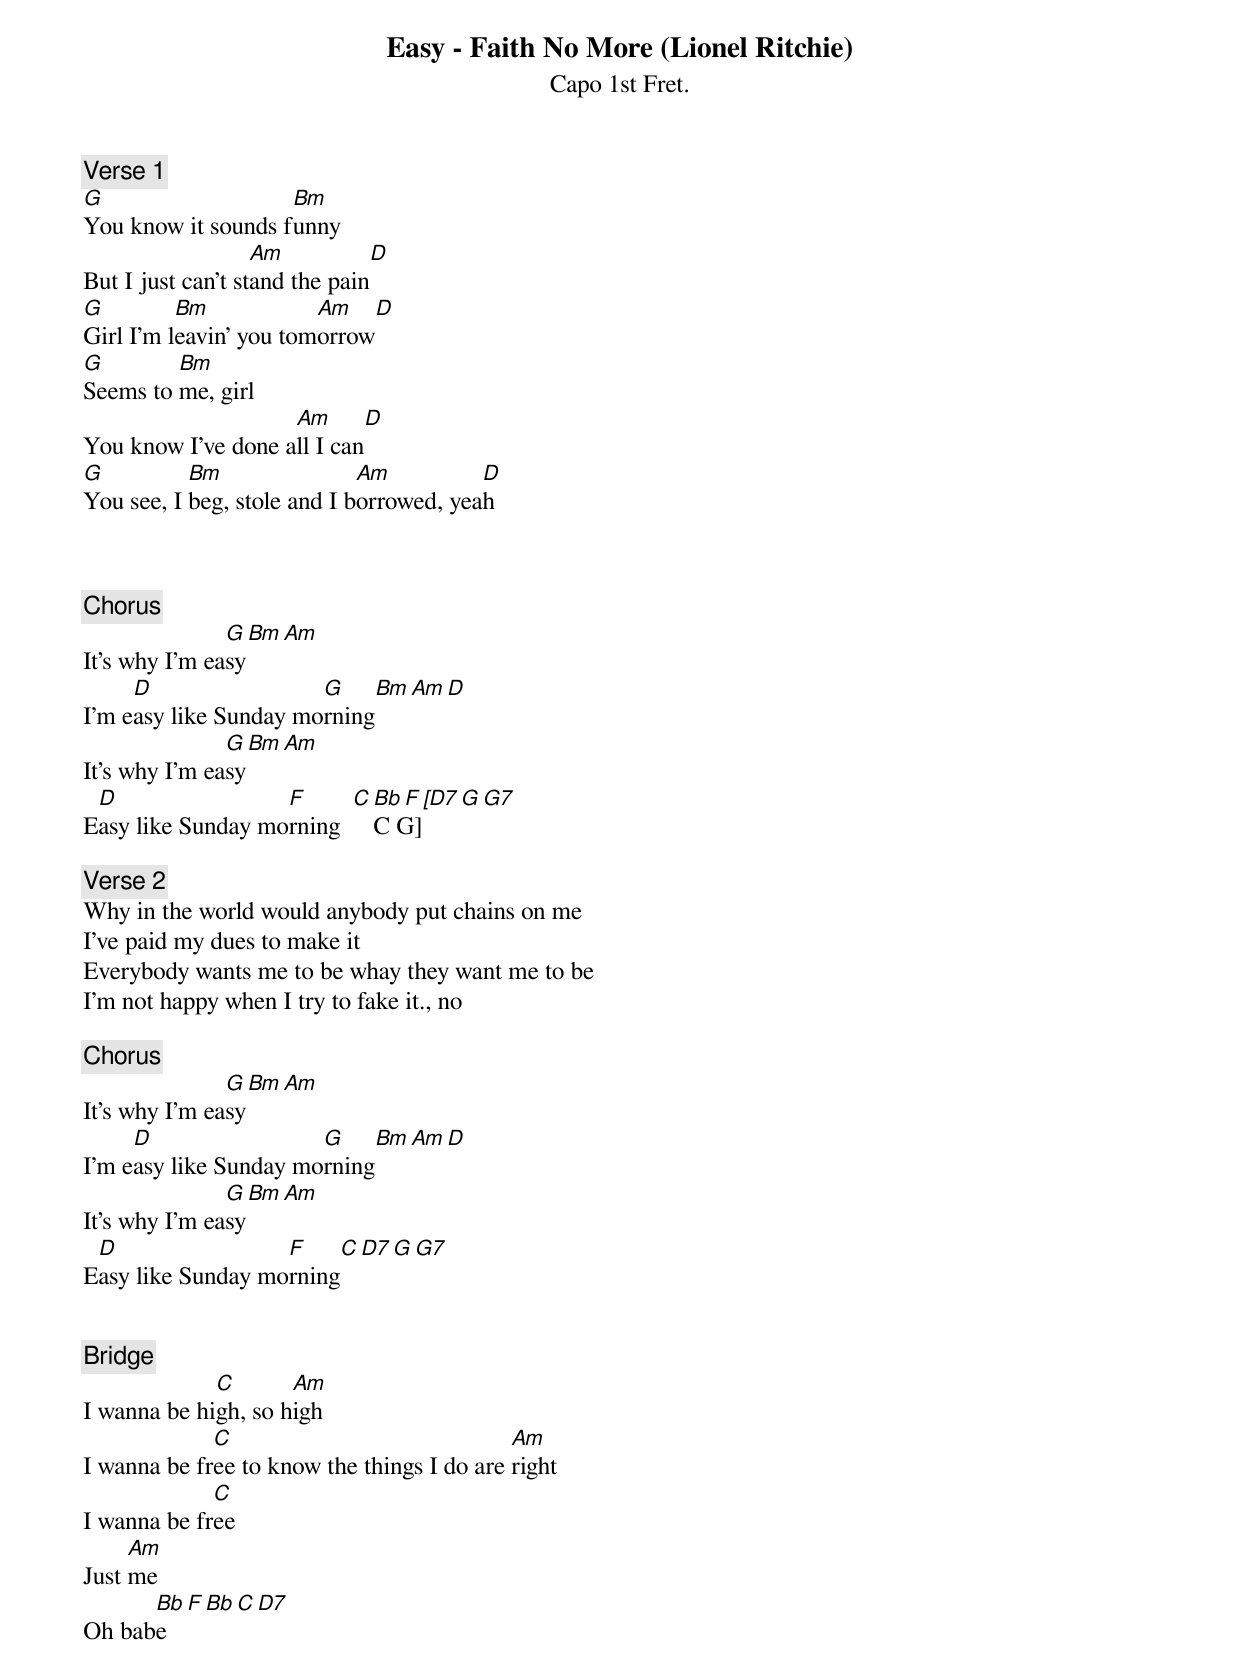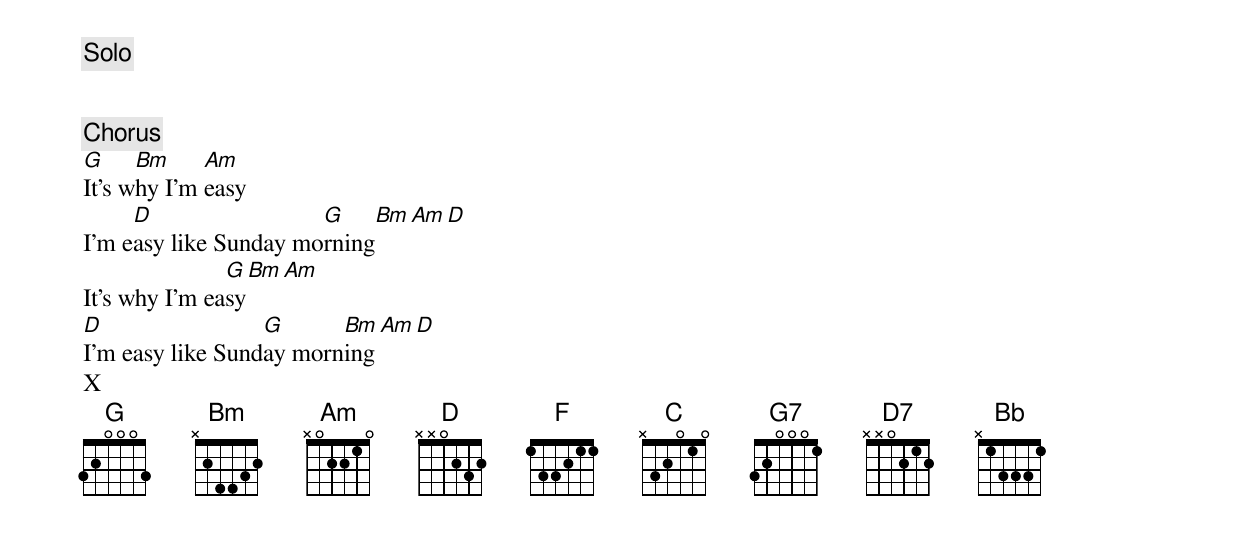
Easy - Faith No More (Lionel Ritchie)
Capo 1st Fret.

[Verse 1]
G                   Bm
You know it sounds funny
                   Am           D
But I just can't stand the pain
G         Bm            Am     D
Girl I'm leavin' you tomorrow
G        Bm
Seems to me, girl
                    Am       D
You know I've done all I can
G          Bm                Am          D
You see, I beg, stole and I borrowed, yeah



[Chorus]
               G     Bm     Am
It's why I'm easy
     D                 G      Bm     Am     D
I'm easy like Sunday morning
               G     Bm     Am
It's why I'm easy
 D                 F      C     D7     G     G7
Easy like Sunday morning  [Bb F C G]

[Verse 2]
Why in the world would anybody put chains on me
I've paid my dues to make it
Everybody wants me to be whay they want me to be
I'm not happy when I try to fake it., no

[Chorus]
               G     Bm     Am
It's why I'm easy
     D                 G      Bm     Am     D
I'm easy like Sunday morning
               G     Bm     Am
It's why I'm easy
 D                 F      C     D7     G     G7
Easy like Sunday morning


[Bridge]
             C       Am
I wanna be high, so high
             C                       	    Am
I wanna be free to know the things I do are right
             C
I wanna be free
     Am
Just me
      Bb    F     Bb    C    D7
Oh babe

[Solo]


[Chorus]
G     Bm     Am
It's why I'm easy
     D                 G      Bm     Am     D
I'm easy like Sunday morning
               G     Bm     Am
It's why I'm easy
D                 G      Bm     Am     D
I'm easy like Sunday morning
X
